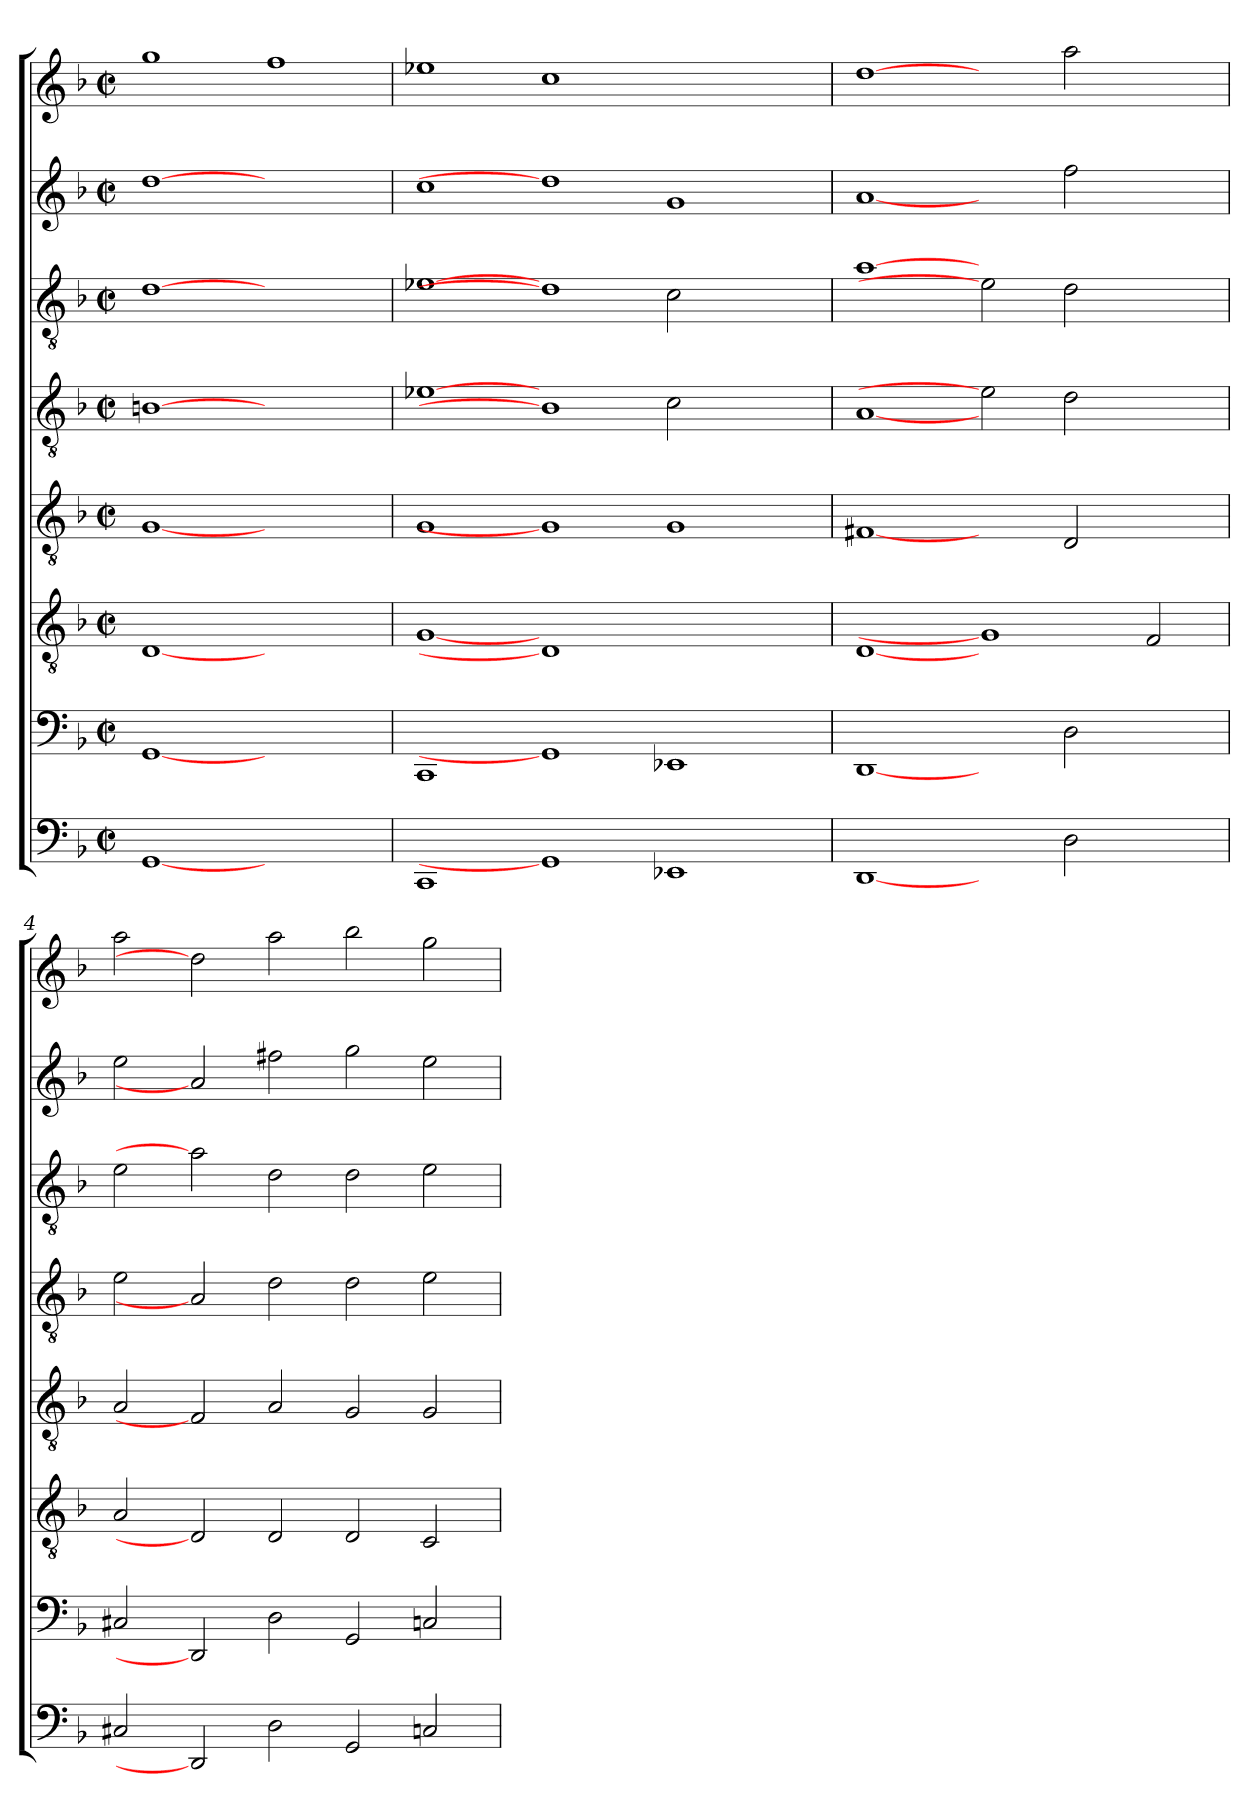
**kern	**kern	**kern	**kern	**kern	**kern	**kern	**kern
*part8	*part7	*part6	*part5	*part4	*part3	*part2	*part1
*staff8	*staff7	*staff6	*staff5	*staff4	*staff3	*staff2	*staff1
!!LO:PB:g=z
*clefF4	*clefF4	*clefGv2	*clefGv2	*clefGv2	*clefGv2	*clefG2	*clefG2
*k[b-]	*k[b-]	*k[b-]	*k[b-]	*k[b-]	*k[b-]	*k[b-]	*k[b-]
*F:	*F:	*F:	*F:	*F:	*F:	*F:	*F:
*M2/2	*M2/2	*M2/2	*M2/2	*M2/2	*M2/2	*M2/2	*M2/2
*met(c|)	*met(c|)	*met(c|)	*met(c|)	*met(c|)	*met(c|)	*met(c|)	*met(c|)
=1	=1	=1	=1	=1	=1	=1	=1
[1GG	[1GG	[1D	[1G	[1Bn	[1d	[1dd	1gg
1ryy	1ryy	1ryy	1ryy	1ryy	1ryy	1ryy	1ff
=2	=2	=2	=2	=2	=2	=2	=2
1CC	1CC	[1G	1G	[1e-X	[1e-X	1cc	1ee-X
1GG]	1GG]	1D]	1G]	1B]	1d]	1dd]	1cc
1EE-X	1EE-X	1ryy	1G	2c\	2c\	1g	1ryy
.	.	.	.	2ryy	2ryy	.	.
=3	=3	=3	=3	=3	=3	=3	=3
[1DD	[1DD	[1D	[1F#X	[1A	[1a	[1a	[1dd
2ryy	2ryy	1G]	2ryy	2e-]	2e-]	2ryy	2ryy
2D\	2D\	.	2D/	2d\	2d\	2ff\	2aa\
2ryy	2ryy	2F/	2ryy	2ryy	2ryy	2ryy	2ryy
=4	=4	=4	=4	=4	=4	=4	=4
2C#X/	2C#X/	2A/	2A/	2e\	2e\	2ee\	2aa\
2DD]	2DD]	2D]	2F#]	2A]	2a]	2a]	2dd]
2D\	2D\	2D/	2A/	2d\	2d\	2ff#X\	2aa\
2GG/	2GG/	2D/	2G/	2d\	2d\	2gg\	2bb-\
2Cn/	2Cn/	2C/	2G/	2e\	2e\	2ee\	2gg\
=	=	=	=	=	=	=	=
*-	*-	*-	*-	*-	*-	*-	*-
